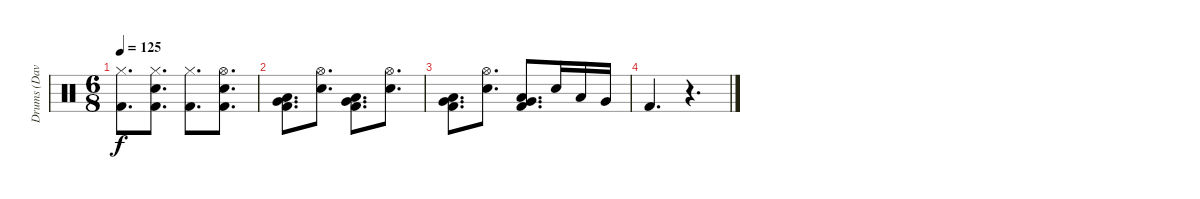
\track ("Drums (Dave Grohl)" "Drums (Dav") {instrument percussion}
\staff {score}
\articulation defaults
\ts (6 8)
\tempo 125
\clef neutral
\ks c
("Hi-Hat (closed)" "Kick (hit) 2").8{d dy f} ("Hi-Hat (closed)" "Electric Snare (hit)" "Kick (hit) 2").8{d} ("Hi-Hat (closed)" "Kick (hit) 2").8{d} ("Hi-Hat (open)" "Electric Snare (hit)" "Kick (hit) 2").8{d} |
("Very Low Tom (hit)" "Low Tom (hit)" "Kick (hit) 2").8{d} ("Hi-Hat (open)" "Electric Snare (hit)").8{d} ("Very Low Tom (hit)" "Low Tom (hit)" "Kick (hit) 2").8{d} ("Hi-Hat (open)" "Electric Snare (hit)").8{d} |
("Very Low Tom (hit)" "Low Tom (hit)" "Kick (hit) 2").8{d} ("Hi-Hat (open)" "Electric Snare (hit)").8{d} ("Very Low Tom (hit)" "Low Tom (hit)" "Kick (hit) 2").8{d} "Electric Snare (hit)".16 "Low Tom (hit)".16 "Very Low Tom (hit)".16 |
"Kick (hit) 2".4{d} r.4{d}
